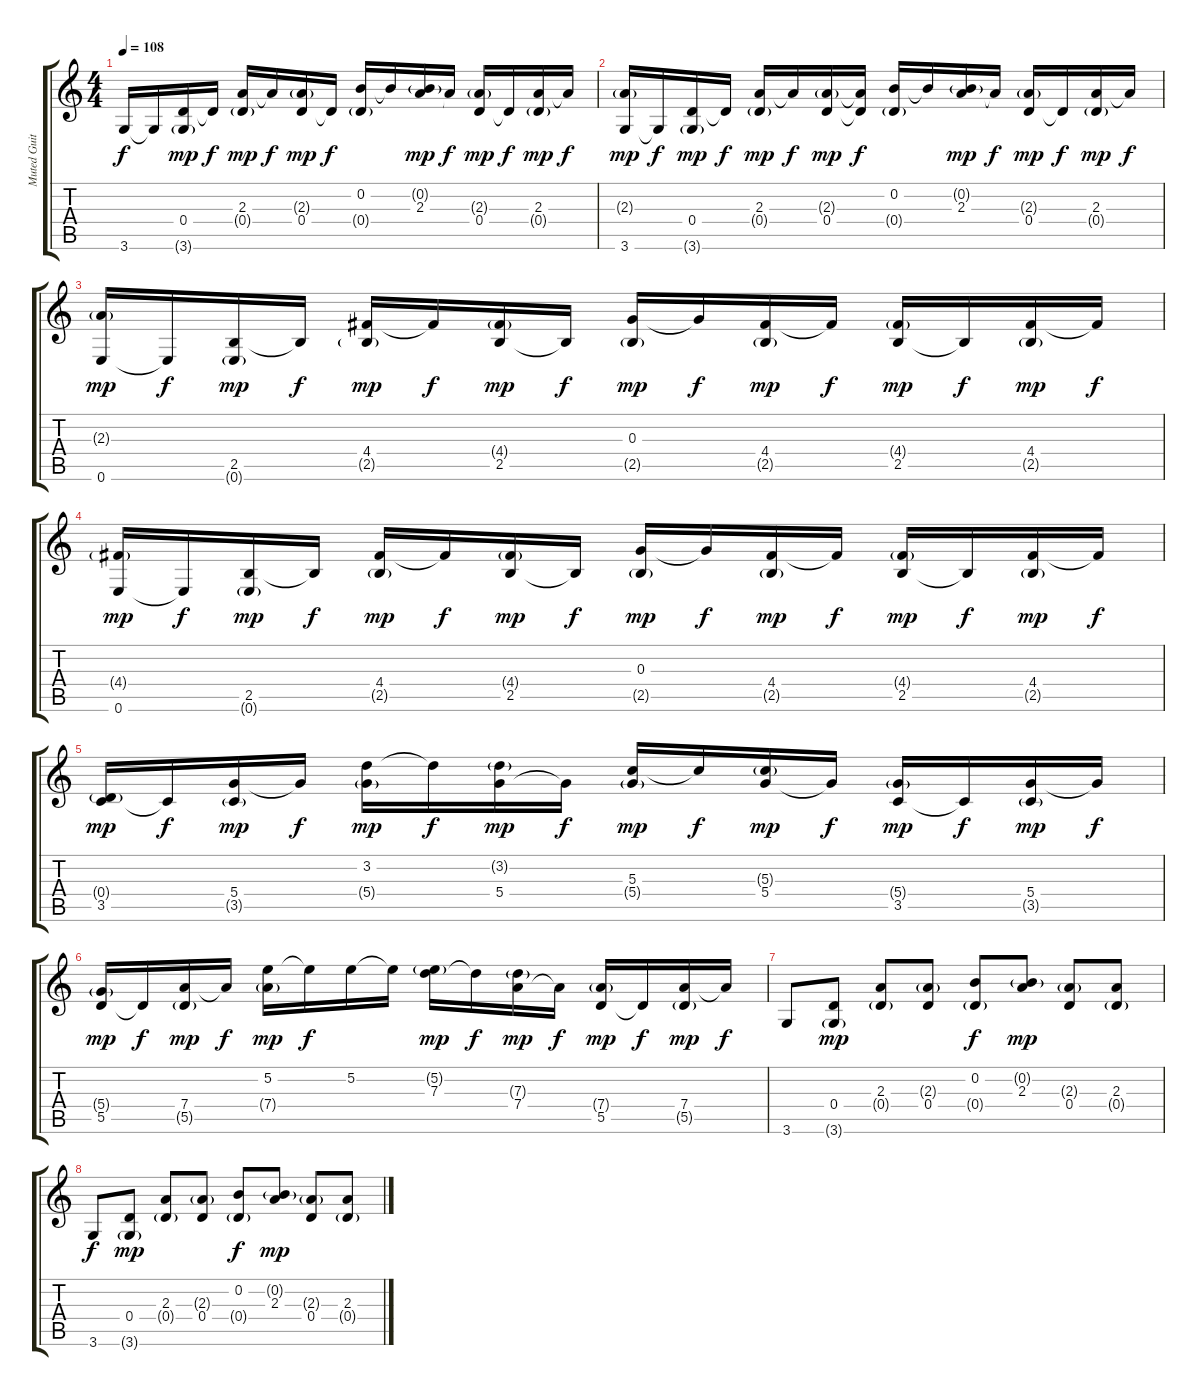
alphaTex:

\track ("Muted Guitar" "Muted Guit") {instrument electricguitarmuted}
\staff {score tabs}
\tuning (E4 B3 G3 D3 A2 E2) {hide}
\ts (4 4)
\tempo 108
\clef g2
\ks c
3.6.16{dy f} 3.6{t}.16 (0.4 3.6{g}).16{dy mp} 0.4{t}.16{dy f} (2.3 0.4{g}).16{dy mp} 2.3{t}.16{dy f} (2.3{g} 0.4).16{dy mp} 0.4{t}.16{dy f} (0.2 0.4{g}).16 0.2{t}.16 (0.2{g} 2.3).16{dy mp} 2.3{t}.16{dy f} (2.3{g} 0.4).16{dy mp} 0.4{t}.16{dy f} (2.3 0.4{g}).16{dy mp} 2.3{t}.16{dy f} |
(2.3{g} 3.6).16{dy mp} 3.6{t}.16{dy f} (0.4 3.6{g}).16{dy mp} 0.4{t}.16{dy f} (2.3 0.4{g}).16{dy mp} 2.3{t}.16{dy f} (2.3{g} 0.4).16{dy mp} (2.3{t} 0.4{t}).16{dy f} (0.2 0.4{g}).16 0.2{t}.16 (0.2{g} 2.3).16{dy mp} 2.3{t}.16{dy f} (2.3{g} 0.4).16{dy mp} 0.4{t}.16{dy f} (2.3 0.4{g}).16{dy mp} 2.3{t}.16{dy f} |
(2.3{g} 0.6).16{dy mp} 0.6{t}.16{dy f} (2.5 0.6{g}).16{dy mp} 2.5{t}.16{dy f} (4.4 2.5{g}).16{dy mp} 4.4{t}.16{dy f} (4.4{g} 2.5).16{dy mp} 2.5{t}.16{dy f} (0.3 2.5{g}).16{dy mp} 0.3{t}.16{dy f} (4.4 2.5{g}).16{dy mp} 4.4{t}.16{dy f} (4.4{g} 2.5).16{dy mp} 2.5{t}.16{dy f} (4.4 2.5{g}).16{dy mp} 4.4{t}.16{dy f} |
(4.4{g} 0.6).16{dy mp} 0.6{t}.16{dy f} (2.5 0.6{g}).16{dy mp} 2.5{t}.16{dy f} (4.4 2.5{g}).16{dy mp} 4.4{t}.16{dy f} (4.4{g} 2.5).16{dy mp} 2.5{t}.16{dy f} (0.3 2.5{g}).16{dy mp} 0.3{t}.16{dy f} (4.4 2.5{g}).16{dy mp} 4.4{t}.16{dy f} (4.4{g} 2.5).16{dy mp} 2.5{t}.16{dy f} (4.4 2.5{g}).16{dy mp} 4.4{t}.16{dy f} |
(0.4{g} 3.5).16{dy mp} 3.5{t}.16{dy f} (5.4 3.5{g}).16{dy mp} 5.4{t}.16{dy f} (3.2 5.4{g}).16{dy mp} 3.2{t}.16{dy f} (3.2{g} 5.4).16{dy mp} 5.4{t}.16{dy f} (5.3 5.4{g}).16{dy mp} 5.3{t}.16{dy f} (5.3{g} 5.4).16{dy mp} 5.4{t}.16{dy f} (5.4{g} 3.5).16{dy mp} 3.5{t}.16{dy f} (5.4 3.5{g}).16{dy mp} 5.4{t}.16{dy f} |
(5.4{g} 5.5).16{dy mp} 5.5{t}.16{dy f} (7.4 5.5{g}).16{dy mp} 7.4{t}.16{dy f} (5.2 7.4{g}).16{dy mp} 5.2{t}.16{dy f} 5.2.16 5.2{t}.16 (5.2{g} 7.3).16{dy mp} 7.3{t}.16{dy f} (7.3{g} 7.4).16{dy mp} 7.4{t}.16{dy f} (7.4{g} 5.5).16{dy mp} 5.5{t}.16{dy f} (7.4 5.5{g}).16{dy mp} 7.4{t}.16{dy f} |
3.6.8 (0.4 3.6{g}).8{dy mp} (2.3 0.4{g}).8 (2.3{g} 0.4).8 (0.2 0.4{g}).8{dy f} (0.2{g} 2.3).8{dy mp} (2.3{g} 0.4).8 (2.3 0.4{g}).8 |
3.6.8{dy f} (0.4 3.6{g}).8{dy mp} (2.3 0.4{g}).8 (2.3{g} 0.4).8 (0.2 0.4{g}).8{dy f} (0.2{g} 2.3).8{dy mp} (2.3{g} 0.4).8 (2.3 0.4{g}).8
